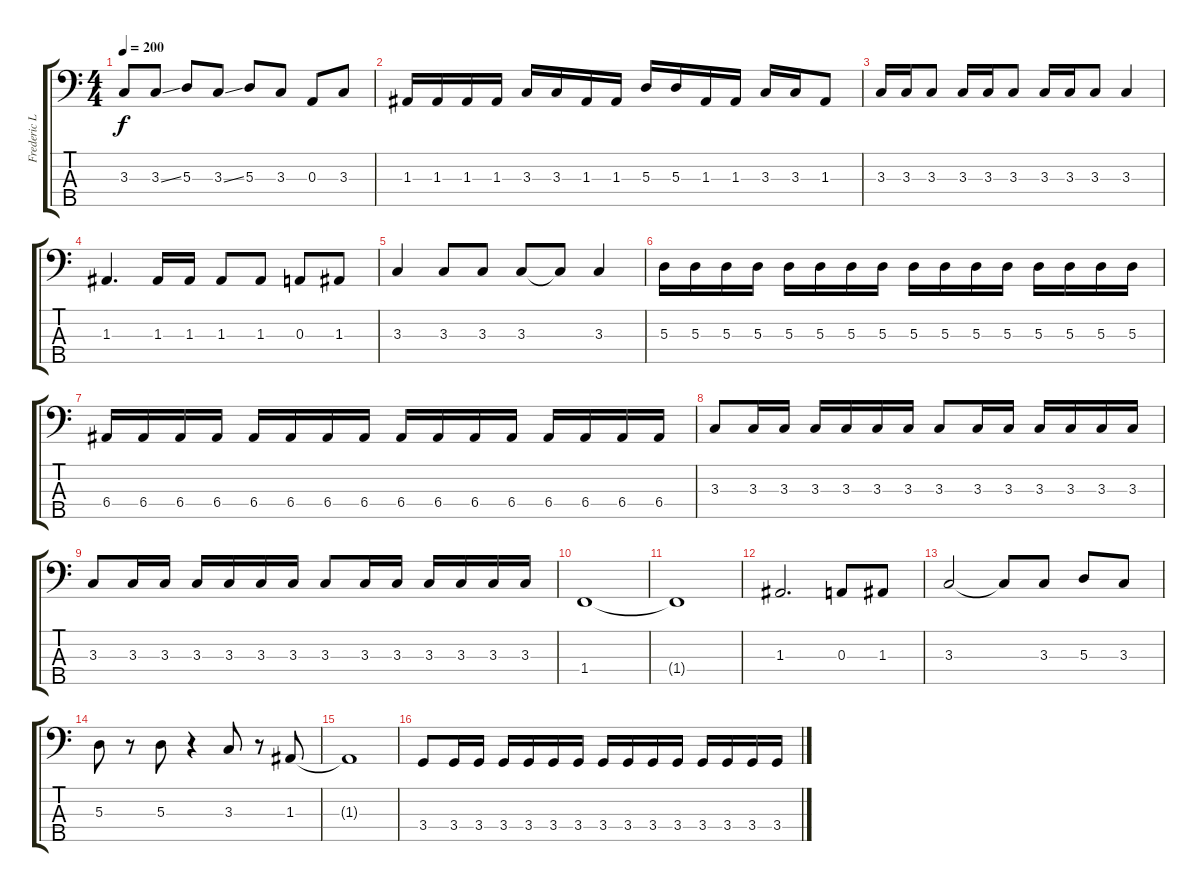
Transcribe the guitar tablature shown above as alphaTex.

\track ("Frederic Leclercq | Bass" "Frederic L") {instrument electricbassfinger}
\staff {score tabs}
\tuning (G2 D2 A1 E1 B0) {hide}
\ts (4 4)
\tempo 200
\clef f4
\ks c
3.3.8{dy f} 3.3{ss}.8 5.3.8 3.3{ss}.8 5.3.8 3.3.8 0.3.8 3.3.8 |
1.3.16 1.3.16 1.3.16 1.3.16 3.3.16 3.3.16 1.3.16 1.3.16 5.3.16 5.3.16 1.3.16 1.3.16 3.3.16 3.3.16 1.3.8 |
3.3.16 3.3.16 3.3.8 3.3.16 3.3.16 3.3.8 3.3.16 3.3.16 3.3.8 3.3.4 |
1.3.4{d} 1.3.16 1.3.16 1.3.8 1.3.8 0.3.8 1.3.8 |
3.3.4 3.3.8 3.3.8 3.3.8 3.3{t}.8 3.3.4 |
5.3.16 5.3.16 5.3.16 5.3.16 5.3.16 5.3.16 5.3.16 5.3.16 5.3.16 5.3.16 5.3.16 5.3.16 5.3.16 5.3.16 5.3.16 5.3.16 |
6.4.16 6.4.16 6.4.16 6.4.16 6.4.16 6.4.16 6.4.16 6.4.16 6.4.16 6.4.16 6.4.16 6.4.16 6.4.16 6.4.16 6.4.16 6.4.16 |
3.3.8 3.3.16 3.3.16 3.3.16 3.3.16 3.3.16 3.3.16 3.3.8 3.3.16 3.3.16 3.3.16 3.3.16 3.3.16 3.3.16 |
3.3.8 3.3.16 3.3.16 3.3.16 3.3.16 3.3.16 3.3.16 3.3.8 3.3.16 3.3.16 3.3.16 3.3.16 3.3.16 3.3.16 |
1.4.1 |
1.4{t}.1 |
1.3.2{d} 0.3.8 1.3.8 |
3.3.2 3.3{t}.8 3.3.8 5.3.8 3.3.8 |
5.3.8 r.8 5.3.8 r.4 3.3.8 r.8 1.3.8 |
1.3{t}.1 |
3.4.8 3.4.16 3.4.16 3.4.16 3.4.16 3.4.16 3.4.16 3.4.16 3.4.16 3.4.16 3.4.16 3.4.16 3.4.16 3.4.16 3.4.16
